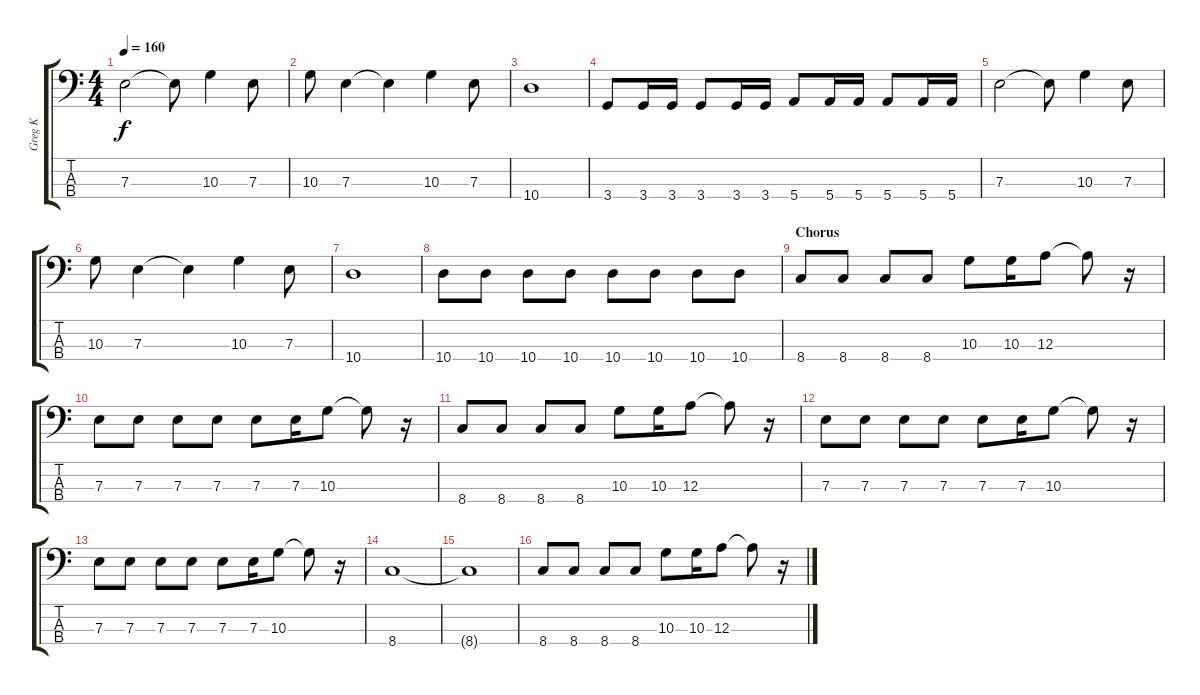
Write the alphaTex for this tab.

\track ("Greg K" "Greg K") {instrument electricbasspick}
\staff {score tabs}
\tuning (G2 D2 A1 E1) {hide}
\ts (4 4)
\tempo 160
\clef f4
\ks c
7.3.2{dy f} 7.3{t}.8 10.3.4 7.3.8 |
10.3.8 7.3.4 7.3{t}.4 10.3.4 7.3.8 |
10.4.1 |
3.4.8 3.4.16 3.4.16 3.4.8 3.4.16 3.4.16 5.4.8 5.4.16 5.4.16 5.4.8 5.4.16 5.4.16 |
7.3.2 7.3{t}.8 10.3.4 7.3.8 |
10.3.8 7.3.4 7.3{t}.4 10.3.4 7.3.8 |
10.4.1 |
10.4.8 10.4.8 10.4.8 10.4.8 10.4.8 10.4.8 10.4.8 10.4.8 |
\section ("" "Chorus")
8.4.8 8.4.8 8.4.8 8.4.8 10.3.8 10.3.16 12.3.8 12.3{t}.8 r.16 |
7.3.8 7.3.8 7.3.8 7.3.8 7.3.8 7.3.16 10.3.8 10.3{t}.8 r.16 |
8.4.8 8.4.8 8.4.8 8.4.8 10.3.8 10.3.16 12.3.8 12.3{t}.8 r.16 |
7.3.8 7.3.8 7.3.8 7.3.8 7.3.8 7.3.16 10.3.8 10.3{t}.8 r.16 |
7.3.8 7.3.8 7.3.8 7.3.8 7.3.8 7.3.16 10.3.8 10.3{t}.8 r.16 |
8.4.1 |
8.4{t}.1 |
8.4.8 8.4.8 8.4.8 8.4.8 10.3.8 10.3.16 12.3.8 12.3{t}.8 r.16
